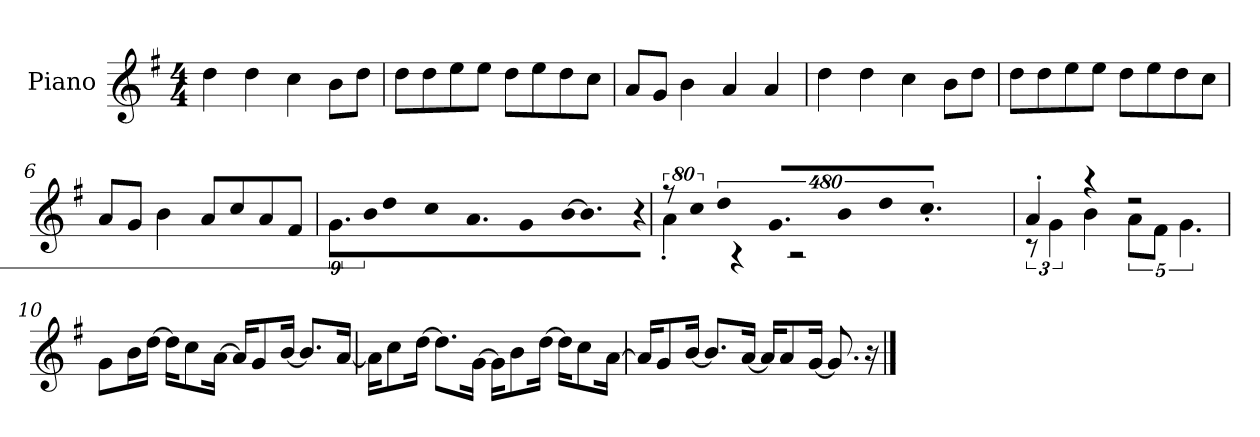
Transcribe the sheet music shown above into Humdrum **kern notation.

**kern
*part1
*staff1
*I"Piano
*I'P-no
*clefG2
*k[f#]
*M4/4
*MM90
=1
4dd\
4dd\
4cc\
8b\L
8dd\J
=2
8dd\L
8dd\
8ee\
8ee\J
8dd\L
8ee\
8dd\
8cc\J
=3
8a/L
8g/J
4b\
4a/
4a/
=4
4dd\
4dd\
4cc\
8b\L
8dd\J
=5
8dd\L
8dd\
8ee\
8ee\J
8dd\L
8ee\
8dd\
8cc\J
=6
8a/L
8g/J
4b\
8a/L
8cc/
8a/
8f#/J
!!LO:LB:g=z
=7
9.g\L
!LO:N:vis=16
1920%107b\K
!LO:N:vis=8
640%71dd\
!LO:N:vis=8
640%71cc\
9.a\
!LO:N:vis=8
640%71g\
!LO:N:vis=16
[1920%107b\K
9.b\J]
!LO:N:vis=16
1920%107r
=8
!LO:N:vis=8
*^
640%71r	4a'\
!LO:N:vis=8	!
640%71cc/	.
!LO:N:vis=4	!
1920%427dd/	.
.	4r
9.g/L	.
.	2r
!LO:N:vis=8	!
640%71b/	.
!LO:N:vis=8	!
640%71dd/	.
9.cc'/J	.
1920ryy	.
=9	=9
4a'/	12r
.	6g\
4r	4b\
2r	10a\L
.	10f#\J
.	5.g\
*v	*v
=10
8g\L
16b\L
[16dd\JJ
16dd\KL]
8cc\
[16a\Jk
16a/KL]
8g/
[16b/Jk
8.b/L]
[16a/Jk
!!LO:LB:g=z
=11
16a\KL]
8cc\
[16dd\Jk
8.dd\L]
[16g\Jk
16g\KL]
8b\
[16dd\Jk
16dd\KL]
8cc\
[16a\Jk
=12
16a/KL]
8g/
[16b/Jk
8.b/L]
[16a/Jk
16a/KL]
8a/
[16g/Jk
8.g/]
16r
==
*-
